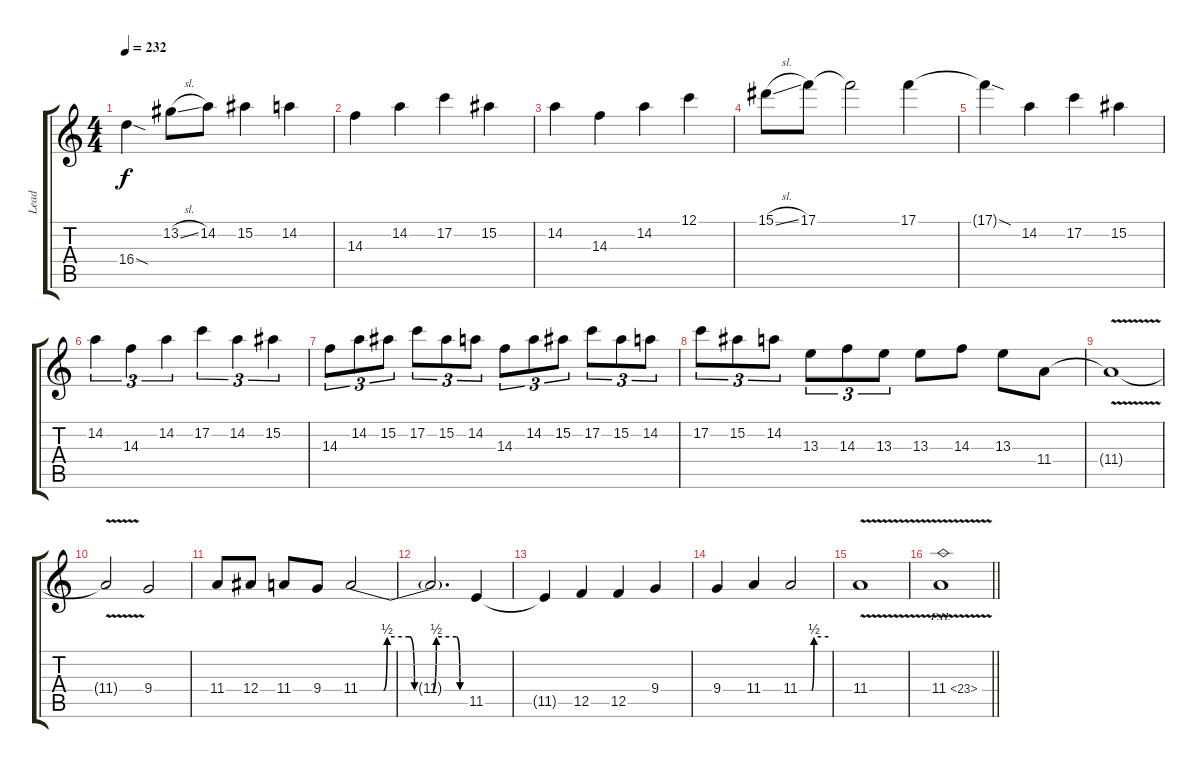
\track ("Lead" "Lead") {instrument overdrivenguitar}
\staff {score tabs}
\tuning (C4 G3 Eb3 Bb2 F2 C2) {hide}
\ts (4 4)
\tempo 232
\clef g2
\ks c
16.4{sod t}.4{dy f} 13.2{sl}.8 14.2.8 15.2.4 14.2.4 |
14.3.4 14.2.4 17.2.4 15.2.4 |
14.2.4 14.3.4 14.2.4 12.1.4 |
15.1{sl}.8 17.1.8 17.1{t}.2 17.1.4 |
17.1{sod t}.4 14.2.4 17.2.4 15.2.4 |
14.2.4{tu (3 2)} 14.3.4{tu (3 2)} 14.2.4{tu (3 2)} 17.2.4{tu (3 2)} 14.2.4{tu (3 2)} 15.2.4{tu (3 2)} |
14.3.8{tu (3 2)} 14.2.8{tu (3 2)} 15.2.8{tu (3 2)} 17.2.8{tu (3 2)} 15.2.8{tu (3 2)} 14.2.8{tu (3 2)} 14.3.8{tu (3 2)} 14.2.8{tu (3 2)} 15.2.8{tu (3 2)} 17.2.8{tu (3 2)} 15.2.8{tu (3 2)} 14.2.8{tu (3 2)} |
17.2.8{tu (3 2)} 15.2.8{tu (3 2)} 14.2.8{tu (3 2)} 13.3.8{tu (3 2)} 14.3.8{tu (3 2)} 13.3.8{tu (3 2)} 13.3.8 14.3.8 13.3.8 11.4.8 |
11.4{v t}.1 |
11.4{t}.2 9.4.2 |
11.4.8 12.4.8 11.4.8 9.4.8 11.4{be (custom 0 0 13 0 15 2 27 2 30 0 40 0 42 2 53 2 55 0 60 0)}.2 |
11.4{t}.2{d} 11.5.4 |
11.5{t}.4 12.5.4 12.5.4 9.4.4 |
9.4.4 11.4.4 11.4{be (custom 0 0 25 0 30 2 60 2)}.2 |
11.4{v}.1 |
\barLineRight lightlight
11.4{ph 12 v}.1
